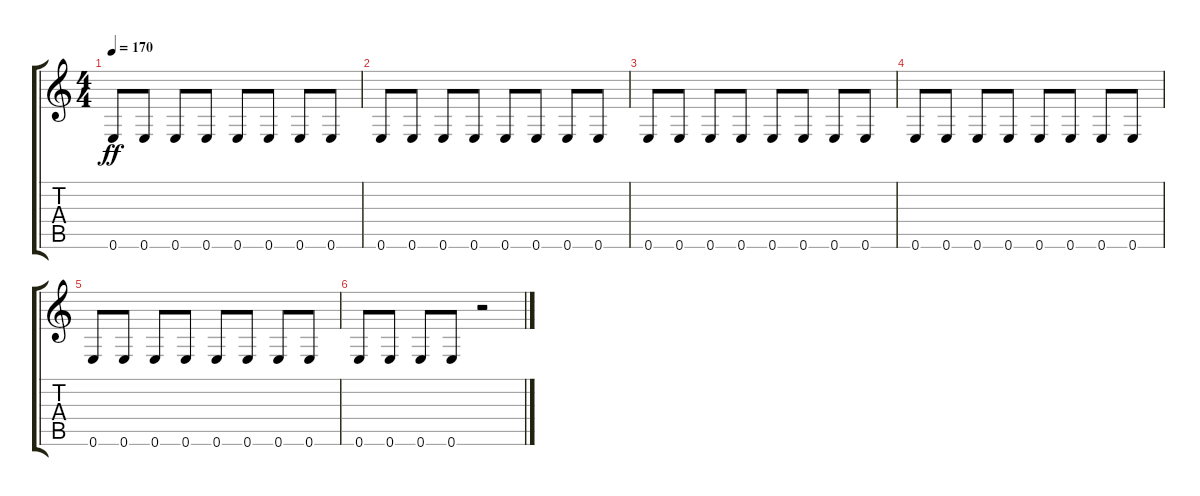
\track "" {instrument fretlessbass}
\staff {score tabs}
\tuning (E4 B3 G3 D3 A2 E2) {hide}
\ts (4 4)
\tempo 170
\clef g2
\ks c
0.6.8{dy ff} 0.6.8 0.6.8 0.6.8 0.6.8 0.6.8 0.6.8 0.6.8 |
0.6.8 0.6.8 0.6.8 0.6.8 0.6.8 0.6.8 0.6.8 0.6.8 |
0.6.8 0.6.8 0.6.8 0.6.8 0.6.8 0.6.8 0.6.8 0.6.8 |
0.6.8 0.6.8 0.6.8 0.6.8 0.6.8 0.6.8 0.6.8 0.6.8 |
0.6.8 0.6.8 0.6.8 0.6.8 0.6.8 0.6.8 0.6.8 0.6.8 |
0.6.8 0.6.8 0.6.8 0.6.8 r.2
